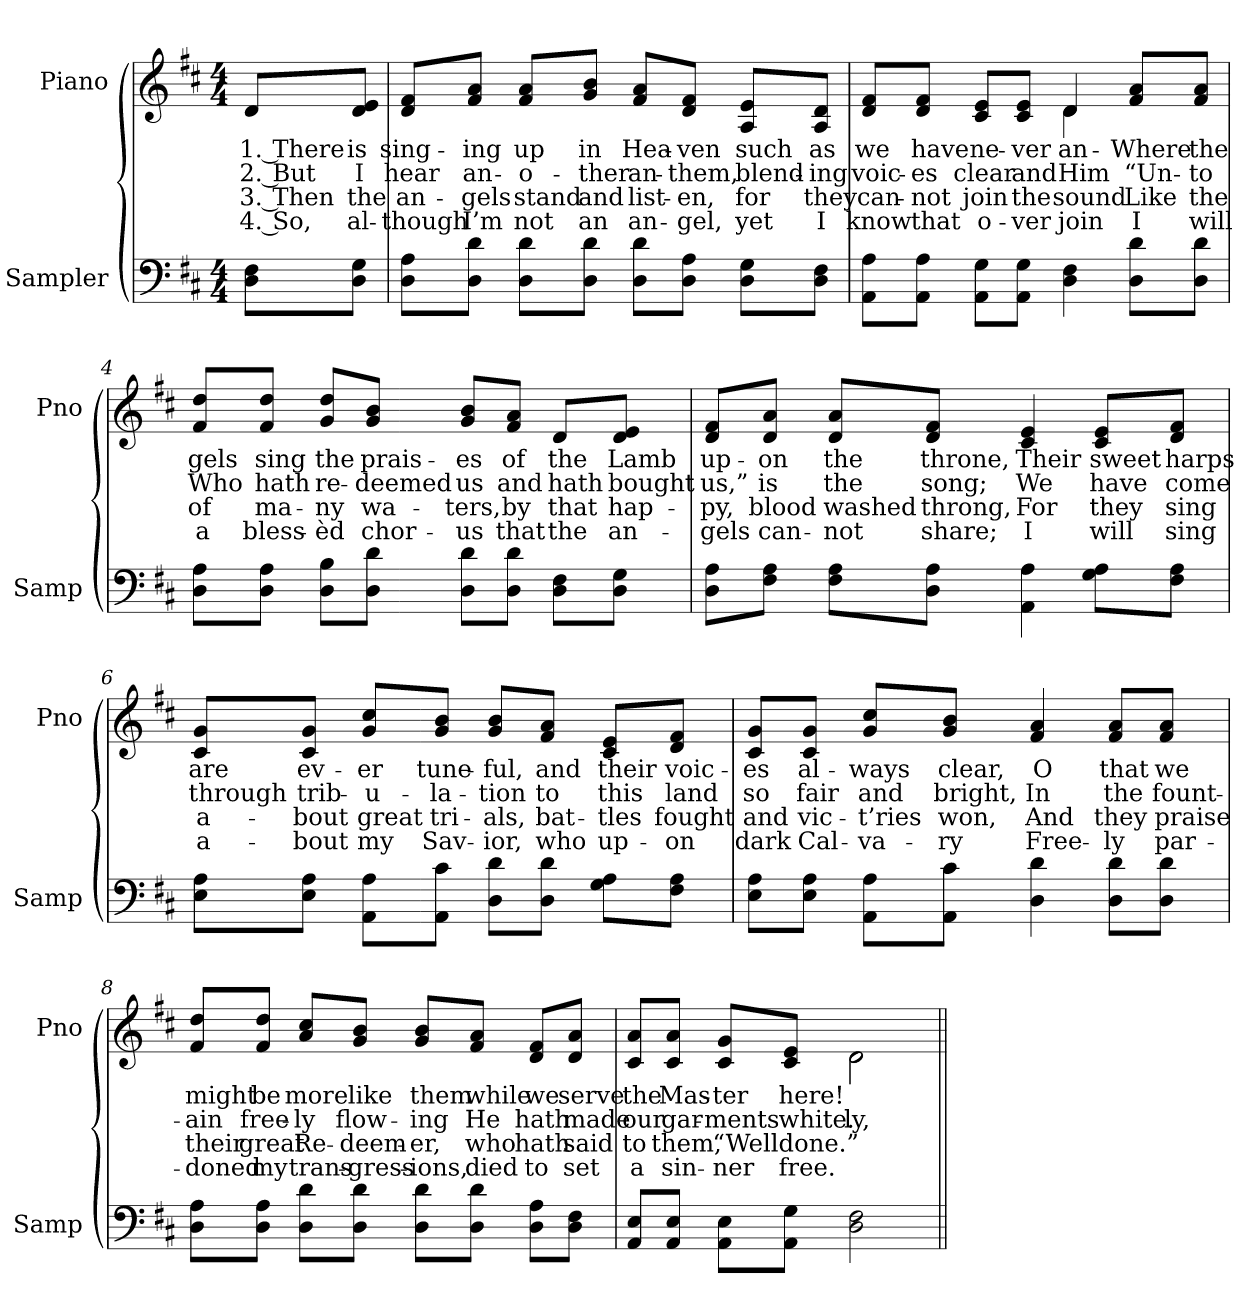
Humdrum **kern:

**kern	**kern	**text	**text	**text	**text
*part2	*part1	*part1	*part1	*part1	*part1
*staff2	*staff1	*staff1	*staff1	*staff1	*staff1
*I"Sampler	*I"Piano	*	*	*	*
*I'Samp	*I'Pno	*	*	*	*
*clefF4	*clefG2	*	*	*	*
*k[f#c#]	*k[f#c#]	*	*	*	*
*D:	*D:	*	*	*	*
*M4/4	*M4/4	*	*	*	*
=1	=1	=1	=1	=1	=1
8D\ 8F#\L	8d/L	1. There	2. But	3. Then	4. So,
8D\ 8G\J	8d/ 8e/J	is	I	the	al-
=2	=2	=2	=2	=2	=2
8D\ 8A\L	8d/ 8f#/L	sing-	hear	an-	-though
8D\ 8d\J	8f#/ 8a/J	-ing	an-	-gels	I’m
8D\ 8d\L	8f#/ 8a/L	up	-o-	stand	not
8D\ 8d\J	8g/ 8b/J	in	-ther	and	an
8D\ 8d\L	8f#/ 8a/L	Hea-	an-	list-	an-
8D\ 8A\J	8d/ 8f#/J	-ven	-them,	-en,	-gel,
8D\ 8G\L	8A/ 8e/L	such	blend-	for	yet
8D\ 8F#\J	8A/ 8d/J	as	-ing	they	I
=3	=3	=3	=3	=3	=3
*	*^	*	*	*	*
8AA\ 8A\L	8d/ 8f#/L	2ryy	we	voic-	can-	know
8AA\ 8A\J	8d/ 8f#/J	.	have	-es	-not	that
8AA\ 8G\L	8c#/ 8e/L	.	ne-	clear	join	o-
8AA\ 8G\J	8c#/ 8e/J	.	-ver	and	the	-ver
4D 4F#	4d/	4d	an-	Him	sound	join
8D\ 8d\L	8f#/ 8a/L	4ryy	Where	“Un-	Like	I
8D\ 8d\J	8f#/ 8a/J	.	the	-to	the	will
*	*v	*v	*	*	*	*
=4	=4	=4	=4	=4	=4
8D\ 8A\L	8f#/ 8dd/L	-gels	Who	of	a
8D\ 8A\J	8f#/ 8dd/J	sing	hath	ma-	bless-
8D\ 8B\L	8g/ 8dd/L	the	re-	-ny	-èd
8D\ 8d\J	8g/ 8b/J	prais-	-deemed	wa-	chor-
8D\ 8d\L	8g/ 8b/L	-es	us	-ters,	-us
8D\ 8d\J	8f#/ 8a/J	of	and	by	that
8D\ 8F#\L	8d/L	the	hath	that	the
8D\ 8G\J	8d/ 8e/J	Lamb	bought	hap-	an-
=5	=5	=5	=5	=5	=5
8D\ 8A\L	8d/ 8f#/L	up-	us,”	-py,	-gels
8F#\ 8A\J	8d/ 8a/J	-on	is	blood	can-
8F#\ 8A\L	8d/ 8a/L	the	the	washed	-not
8D\ 8A\J	8d/ 8f#/J	throne,	song;	throng,	share;
4AA 4A	4c# 4e	Their	We	For	I
8G\ 8A\L	8c#/ 8e/L	sweet	have	they	will
8F#\ 8A\J	8d/ 8f#/J	harps	come	sing	sing
=6	=6	=6	=6	=6	=6
8E\ 8A\L	8c#/ 8g/L	are	through	a-	a-
8E\ 8A\J	8c#/ 8g/J	ev-	trib-	-bout	-bout
8AA\ 8A\L	8g/ 8cc#/L	-er	-u-	great	my
8AA\ 8c#\J	8g/ 8b/J	tune-	-la-	tri-	Sav-
8D\ 8d\L	8g/ 8b/L	-ful,	-tion	-als,	-ior,
8D\ 8d\J	8f#/ 8a/J	and	to	bat-	who
8G\ 8A\L	8c#/ 8e/L	their	this	-tles	up-
8F#\ 8A\J	8d/ 8f#/J	voic-	land	fought	-on
=7	=7	=7	=7	=7	=7
8E\ 8A\L	8c#/ 8g/L	-es	so	and	dark
8E\ 8A\J	8c#/ 8g/J	al-	fair	vic-	Cal-
8AA\ 8A\L	8g/ 8cc#/L	-ways	and	-t’ries	-va-
8AA\ 8c#\J	8g/ 8b/J	clear,	bright,	won,	-ry
4D 4d	4f# 4a	O	In	And	Free-
8D\ 8d\L	8f#/ 8a/L	that	the	they	-ly
8D\ 8d\J	8f#/ 8a/J	we	fount-	praise	par-
=8	=8	=8	=8	=8	=8
8D\ 8A\L	8f#/ 8dd/L	might	-ain	their	-doned
8D\ 8A\J	8f#/ 8dd/J	be	free-	great	my
8D\ 8d\L	8a/ 8cc#/L	more	-ly	Re-	trans-
8D\ 8d\J	8g/ 8b/J	like	flow-	-deem-	-gress-
8D\ 8d\L	8g/ 8b/L	them	-ing	-er,	-ions,
8D\ 8d\J	8f#/ 8a/J	while	He	who	died
8D\ 8A\L	8d/ 8f#/L	we	hath	hath	to
8D\ 8F#\J	8d/ 8a/J	serve	made	said	set
=9	=9	=9	=9	=9	=9
*	*^	*	*	*	*
8AA/ 8E/L	8c#/ 8a/L	2ryy	the	our	to	a
8AA/ 8E/J	8c#/ 8a/J	.	Mas-	gar-	them,	sin-
8AA\ 8E\L	8c#/ 8g/L	.	-ter	-ments	“Well	-ner
8AA\ 8G\J	8c#/ 8e/J	.	here!	white.	done.”	free.
2D 2F#	2d\	2d	.	-ly,	.	.
*	*v	*v	*	*	*	*
=||	=||	=||	=||	=||	=||
*-	*-	*-	*-	*-	*-
